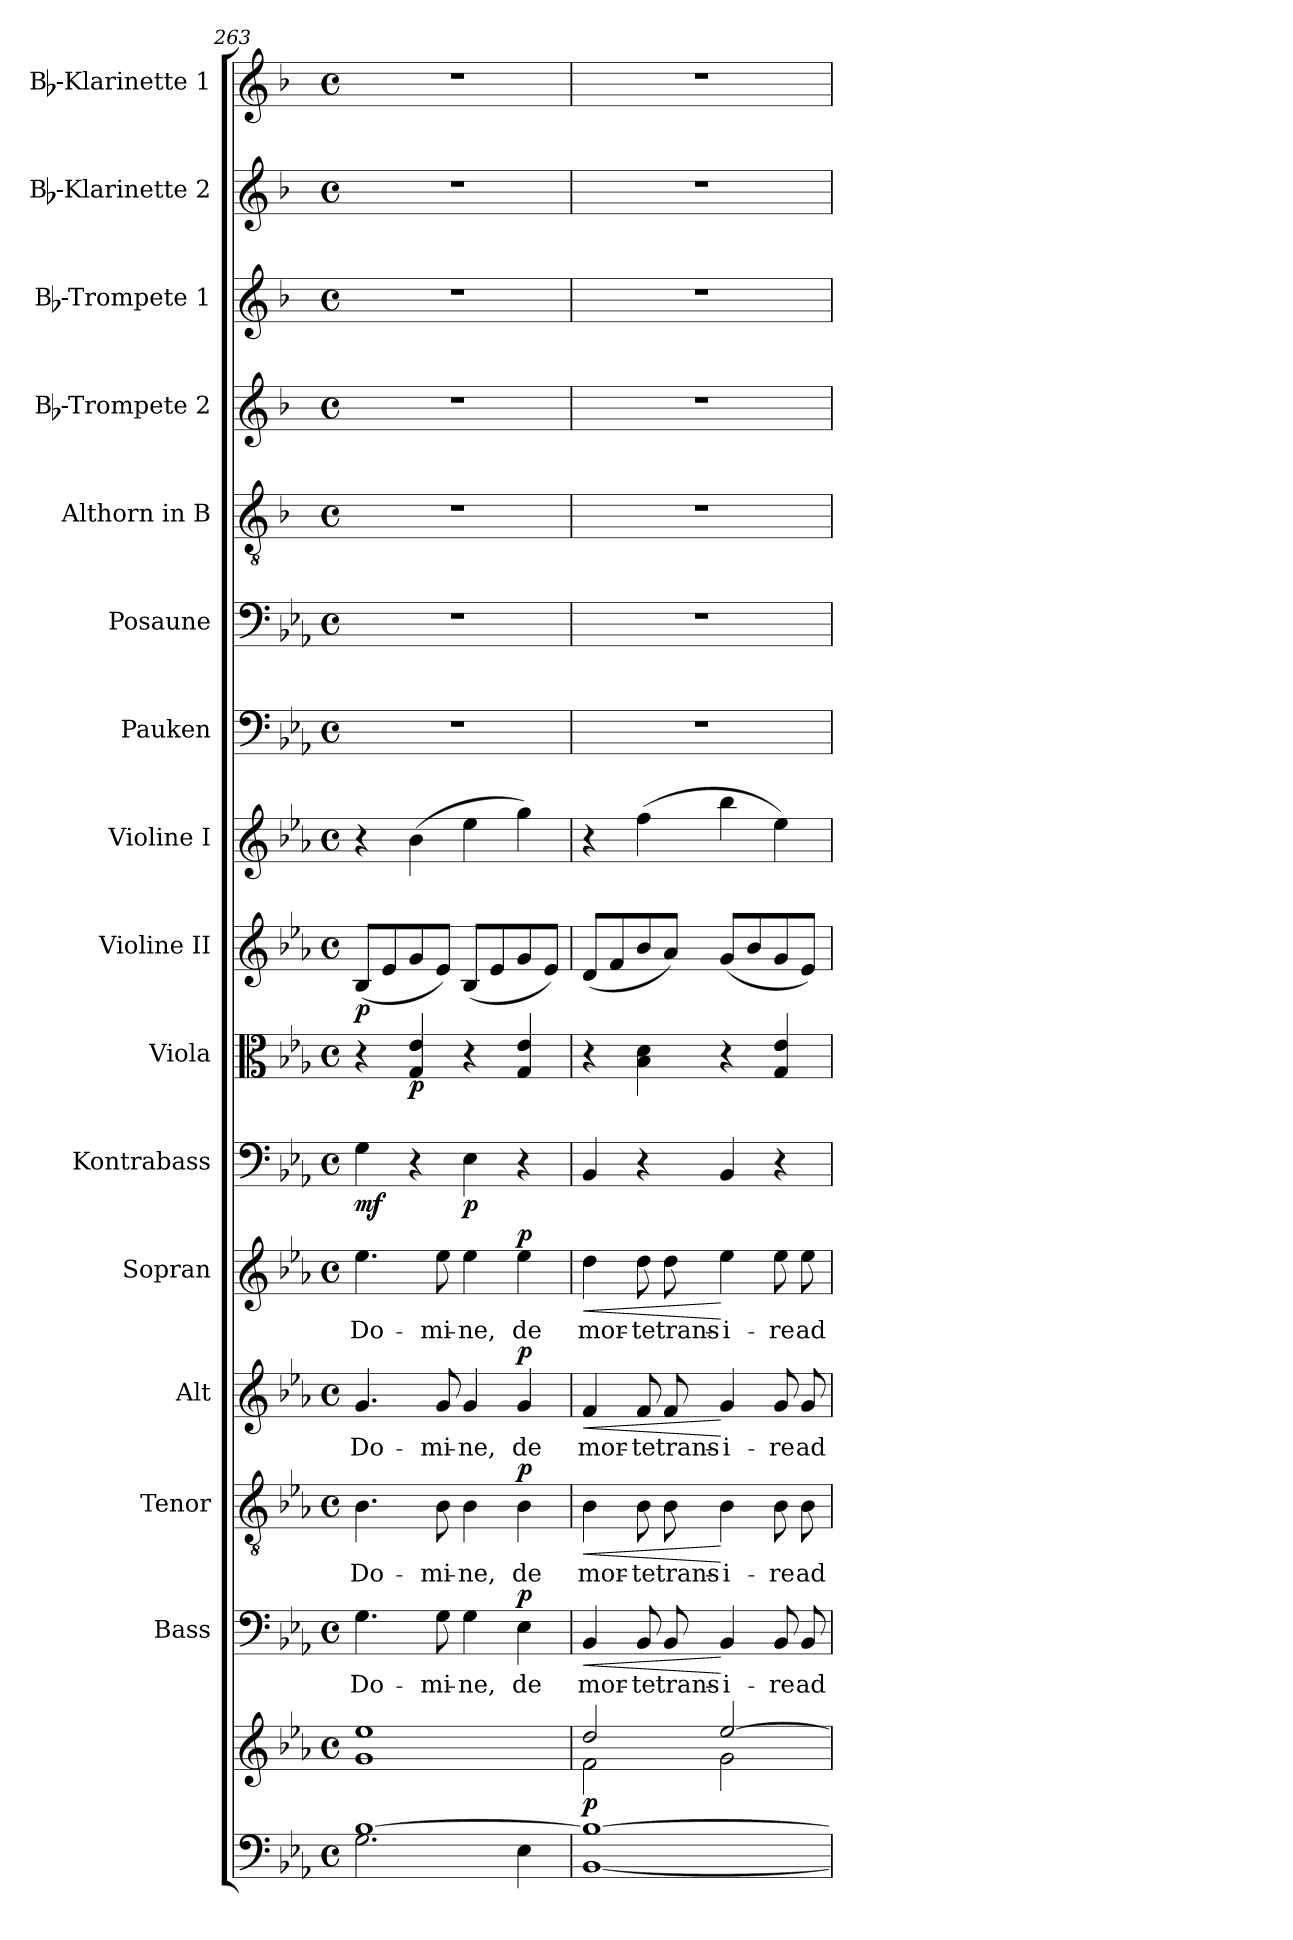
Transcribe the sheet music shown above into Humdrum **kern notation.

**kern	**kern	**dynam	**kern	**text	**dynam	**kern	**text	**dynam	**kern	**text	**dynam	**kern	**text	**dynam	**kern	**dynam	**kern	**dynam	**kern	**dynam	**kern	**kern	**kern	**kern	**kern	**kern	**kern	**kern
*part16	*part16	*part16	*part15	*part15	*part15	*part14	*part14	*part14	*part13	*part13	*part13	*part12	*part12	*part12	*part11	*part11	*part10	*part10	*part9	*part9	*part8	*part7	*part6	*part5	*part4	*part3	*part2	*part1
*staff17	*staff16	*staff16/17	*staff15	*staff15	*staff15	*staff14	*staff14	*staff14	*staff13	*staff13	*staff13	*staff12	*staff12	*staff12	*staff11	*staff11	*staff10	*staff10	*staff9	*staff9	*staff8	*staff7	*staff6	*staff5	*staff4	*staff3	*staff2	*staff1
*	*	*	*I"Bass	*	*	*I"Tenor	*	*	*I"Alt	*	*	*I"Sopran	*	*	*I"Kontrabass	*	*I"Viola	*	*I"Violine II	*	*I"Violine I	*I"Pauken	*I"Posaune	*I"Althorn in B	*I"Bb-Trompete 2	*I"Bb-Trompete 1	*I"Bb-Klarinette 2	*I"Bb-Klarinette 1
*	*	*	*I'B.	*	*	*I'T.	*	*	*I'A.	*	*	*I'S.	*	*	*I'Kb.	*	*I'Vla.	*	*I'Vl. II	*	*I'Vl. I	*I'Pk.	*I'Pos.	*	*I'Bb Trp. 2	*I'Bb Trp. 1	*I'Bb Kl. 2	*I'Bb Kl. 1
*clefF4	*clefG2	*	*clefF4	*	*	*clefGv2	*	*	*clefG2	*	*	*clefG2	*	*	*clefF4	*	*clefC3	*	*clefG2	*	*clefG2	*clefF4	*clefF4	*clefGv2	*clefG2	*clefG2	*clefG2	*clefG2
*	*	*	*	*	*	*	*	*	*	*	*	*	*	*	*ITrd7c12	*	*	*	*	*	*	*	*	*ITrd1c2	*ITrd1c2	*ITrd1c2	*ITrd1c2	*ITrd1c2
*k[b-e-a-]	*k[b-e-a-]	*	*k[b-e-a-]	*	*	*k[b-e-a-]	*	*	*k[b-e-a-]	*	*	*k[b-e-a-]	*	*	*k[b-e-a-]	*	*k[b-e-a-]	*	*k[b-e-a-]	*	*k[b-e-a-]	*k[b-e-a-]	*k[b-e-a-]	*k[b-e-a-]	*k[b-e-a-]	*k[b-e-a-]	*k[b-e-a-]	*k[b-e-a-]
*E-:	*E-:	*	*E-:	*	*	*E-:	*	*	*E-:	*	*	*E-:	*	*	*E-:	*	*E-:	*	*E-:	*	*E-:	*E-:	*E-:	*E-:	*E-:	*E-:	*E-:	*E-:
*M4/4	*M4/4	*	*M4/4	*	*	*M4/4	*	*	*M4/4	*	*	*M4/4	*	*	*M4/4	*	*M4/4	*	*M4/4	*	*M4/4	*M4/4	*M4/4	*M4/4	*M4/4	*M4/4	*M4/4	*M4/4
*met(c)	*met(c)	*	*met(c)	*	*	*met(c)	*	*	*met(c)	*	*	*met(c)	*	*	*met(c)	*	*met(c)	*	*met(c)	*	*met(c)	*met(c)	*met(c)	*met(c)	*met(c)	*met(c)	*met(c)	*met(c)
=263	=263	=263	=263	=263	=263	=263	=263	=263	=263	=263	=263	=263	=263	=263	=263	=263	=263	=263	=263	=263	=263	=263	=263	=263	=263	=263	=263	=263
*^	*^	*	*	*	*	*	*	*	*	*	*	*	*	*	*	*	*	*	*	*	*	*	*	*	*	*	*	*
!	!	!	!	!	!	!LO:LY:b	!	!	!LO:LY:b	!	!	!LO:LY:b	!	!	!LO:LY:b	!	!	!LO:DY:b	!	!	!	!LO:DY:b	!	!	!	!	!	!	!	!
[>1B-	2.G\	1ee-	1g	.	4.G\	Do-	.	4.B-\	Do-	.	4.g/	Do-	.	4.ee-\	Do-	.	4GG\	mf	4r	.	(<8B-/L	p	4r	1r	1r	1r	1r	1r	1r	1r
.	.	.	.	.	.	.	.	.	.	.	.	.	.	.	.	.	.	.	.	.	8e-/	.	.	.	.	.	.	.	.	.
!	!	!	!	!	!	!	!	!	!	!	!	!	!	!	!	!	!	!	!	!LO:DY:b	!	!	!	!	!	!	!	!	!	!
.	.	.	.	.	.	.	.	.	.	.	.	.	.	.	.	.	4r	.	4G/ 4e-/	p	8g/	.	(>4b-\	.	.	.	.	.	.	.
!	!	!	!	!	!	!LO:LY:b	!	!	!LO:LY:b	!	!	!LO:LY:b	!	!	!LO:LY:b	!	!	!	!	!	!	!	!	!	!	!	!	!	!	!
.	.	.	.	.	8G\	-mi-	.	8B-\	-mi-	.	8g/	-mi-	.	8ee-\	-mi-	.	.	.	.	.	8e-/J)	.	.	.	.	.	.	.	.	.
!	!	!	!	!	!	!LO:LY:b	!	!	!LO:LY:b	!	!	!LO:LY:b	!	!	!LO:LY:b	!	!	!LO:DY:b	!	!	!	!	!	!	!	!	!	!	!	!
.	.	.	.	.	4G\	-ne,	.	4B-\	-ne,	.	4g/	-ne,	.	4ee-\	-ne,	.	4EE-\	p	4r	.	(<8B-/L	.	4ee-\	.	.	.	.	.	.	.
.	.	.	.	.	.	.	.	.	.	.	.	.	.	.	.	.	.	.	.	.	8e-/	.	.	.	.	.	.	.	.	.
!	!	!	!	!	!	!LO:LY:b	!LO:DY:a	!	!LO:LY:b	!LO:DY:a	!	!LO:LY:b	!LO:DY:a	!	!LO:LY:b	!LO:DY:a	!	!	!	!	!	!	!	!	!	!	!	!	!	!
.	4E-\	.	.	.	4E-\	de	p	4B-\	de	p	4g/	de	p	4ee-\	de	p	4r	.	4G/ 4e-/	.	8g/	.	4gg\)	.	.	.	.	.	.	.
.	.	.	.	.	.	.	.	.	.	.	.	.	.	.	.	.	.	.	.	.	8e-/J)	.	.	.	.	.	.	.	.	.
=264	=264	=264	=264	=264	=264	=264	=264	=264	=264	=264	=264	=264	=264	=264	=264	=264	=264	=264	=264	=264	=264	=264	=264	=264	=264	=264	=264	=264	=264	=264
!	!	!	!	!LO:DY:b	!	!LO:LY:b	!LO:HP:b	!	!LO:LY:b	!LO:HP:b	!	!LO:LY:b	!LO:HP:b	!	!LO:LY:b	!LO:HP:b	!	!	!	!	!	!	!	!	!	!	!	!	!	!
1B-_	[<1BB-	2dd/	2f\	p	4BB-/	mor-	<	4B-\	mor-	<	4f/	mor-	<	4dd\	mor-	<	4BBB-/	.	4r	.	(<8d/L	.	4r	1r	1r	1r	1r	1r	1r	1r
.	.	.	.	.	.	.	.	.	.	.	.	.	.	.	.	.	.	.	.	.	8f/	.	.	.	.	.	.	.	.	.
!	!	!	!	!	!	!LO:LY:b	!	!	!LO:LY:b	!	!	!LO:LY:b	!	!	!LO:LY:b	!	!	!	!	!	!	!	!	!	!	!	!	!	!	!
.	.	.	.	.	8BB-/	-te	.	8B-\	-te	.	8f/	-te	.	8dd\	-te	.	4r	.	4B-\ 4d\	.	8b-/	.	(>4ff\	.	.	.	.	.	.	.
!	!	!	!	!	!	!LO:LY:b	!	!	!LO:LY:b	!	!	!LO:LY:b	!	!	!LO:LY:b	!	!	!	!	!	!	!	!	!	!	!	!	!	!	!
.	.	.	.	.	8BB-/	trans-	.	8B-\	trans-	.	8f/	trans-	.	8dd\	trans-	.	.	.	.	.	8a-/J)	.	.	.	.	.	.	.	.	.
!	!	!	!	!	!	!LO:LY:b	!	!	!LO:LY:b	!	!	!LO:LY:b	!	!	!LO:LY:b	!	!	!	!	!	!	!	!	!	!	!	!	!	!	!
.	.	[>2ee-/	2g\	.	4BB-/	-i-	[	4B-\	-i-	[	4g/	-i-	[	4ee-\	-i-	[	4BBB-/	.	4r	.	(<8g/L	.	4bb-\	.	.	.	.	.	.	.
.	.	.	.	.	.	.	.	.	.	.	.	.	.	.	.	.	.	.	.	.	8b-/	.	.	.	.	.	.	.	.	.
!	!	!	!	!	!	!LO:LY:b	!	!	!LO:LY:b	!	!	!LO:LY:b	!	!	!LO:LY:b	!	!	!	!	!	!	!	!	!	!	!	!	!	!	!
.	.	.	.	.	8BB-/	-re	.	8B-\	-re	.	8g/	-re	.	8ee-\	-re	.	4r	.	4G/ 4e-/	.	8g/	.	4ee-\)	.	.	.	.	.	.	.
!	!	!	!	!	!	!LO:LY:b	!	!	!LO:LY:b	!	!	!LO:LY:b	!	!	!LO:LY:b	!	!	!	!	!	!	!	!	!	!	!	!	!	!	!
.	.	.	.	.	8BB-/	ad	.	8B-\	ad	.	8g/	ad	.	8ee-\	ad	.	.	.	.	.	8e-/J)	.	.	.	.	.	.	.	.	.
*v	*v	*	*	*	*	*	*	*	*	*	*	*	*	*	*	*	*	*	*	*	*	*	*	*	*	*	*	*	*	*
*	*v	*v	*	*	*	*	*	*	*	*	*	*	*	*	*	*	*	*	*	*	*	*	*	*	*	*	*	*	*
=	=	=	=	=	=	=	=	=	=	=	=	=	=	=	=	=	=	=	=	=	=	=	=	=	=	=	=	=
*-	*-	*-	*-	*-	*-	*-	*-	*-	*-	*-	*-	*-	*-	*-	*-	*-	*-	*-	*-	*-	*-	*-	*-	*-	*-	*-	*-	*-
